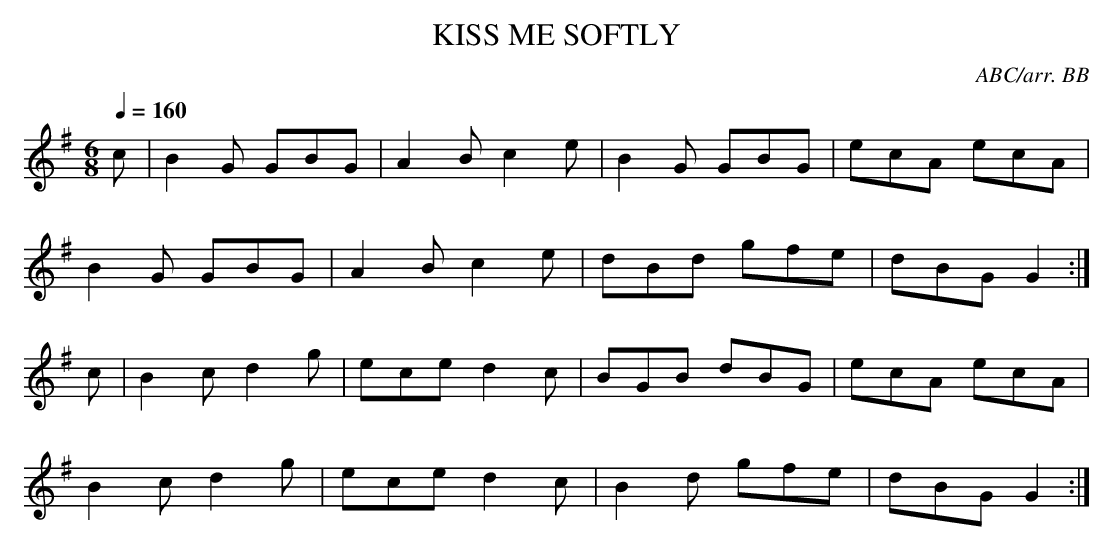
X:1
T:KISS ME SOFTLY
C:ABC/arr. BB
M:6/8
L:1/8
Q:1/4=160
K:G
c|B2G GBG|A2B c2e|B2G GBG|ecA ecA|
B2G GBG|A2B c2e|dBd gfe|dBG G2 :|
c|B2c d2g|ece d2c|BGB dBG|ecA ecA|
B2c d2g|ece d2c|B2d gfe|dBG G2 :|
